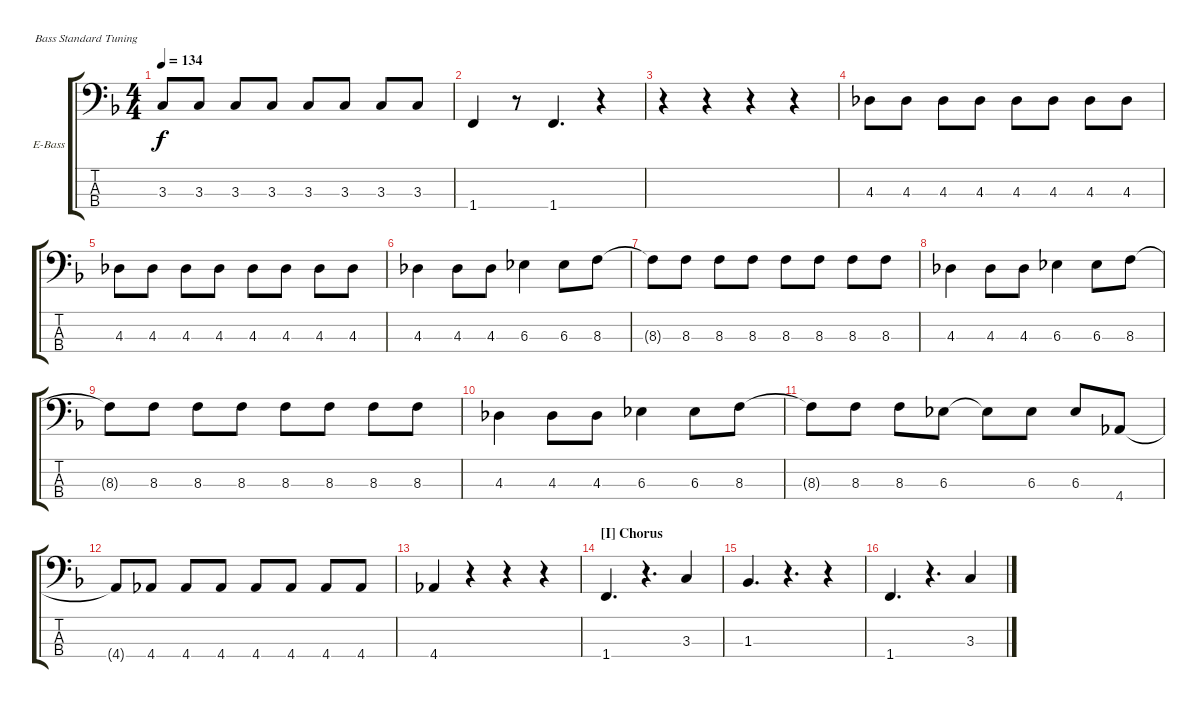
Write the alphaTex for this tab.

\defaultSystemsLayout 4
\bracketExtendMode groupsimilarinstruments
\firstSystemTrackNameOrientation horizontal
\otherSystemsTrackNameOrientation horizontal
\track ("Jimmy" "E-Bass") {instrument electricbassfinger}
\staff {score tabs}
\tuning (G2 D2 A1 E1)
\ts (4 4)
\tempo 134
\clef f4
\scale
0.333333
\ks f
3.3.8{dy f} 3.3.8 3.3.8 3.3.8 3.3.8 3.3.8 3.3.8 3.3.8 |
\scale
0.333333 1.4.4 r.8 1.4.4{d} r.4 |
\scale
0.333333 r.4 r.4 r.4 r.4 |
\scale
0.333333 4.3.8 4.3.8 4.3.8 4.3.8 4.3.8 4.3.8 4.3.8 4.3.8 |
\scale
0.333333 4.3.8 4.3.8 4.3.8 4.3.8 4.3.8 4.3.8 4.3.8 4.3.8 |
\scale
0.333333 4.3.4 4.3.8 4.3.8 6.3.4 6.3.8 8.3.8 |
\scale
0.333333 8.3{t}.8 8.3.8 8.3.8 8.3.8 8.3.8 8.3.8 8.3.8 8.3.8 |
\scale
0.333333 4.3.4 4.3.8 4.3.8 6.3.4 6.3.8 8.3.8 |
\scale
0.333333 8.3{t}.8 8.3.8 8.3.8 8.3.8 8.3.8 8.3.8 8.3.8 8.3.8 |
\scale
0.333333 4.3.4 4.3.8 4.3.8 6.3.4 6.3.8 8.3.8 |
\scale
0.333333 8.3{t}.8 8.3.8 8.3.8 6.3.8 6.3{t}.8 6.3.8 6.3.8 4.4.8 |
\scale
0.333333 4.4{t}.8 4.4.8 4.4.8 4.4.8 4.4.8 4.4.8 4.4.8 4.4.8 |
\scale
0.333333 4.4.4 r.4 r.4 r.4 |
\section ("I" "Chorus")
\scale
0.333333 1.4.4{d} r.4{d} 3.3.4 |
\scale
0.333333 1.3.4{d} r.4{d} r.4 |
\scale
0.333333 1.4.4{d} r.4{d} 3.3.4
